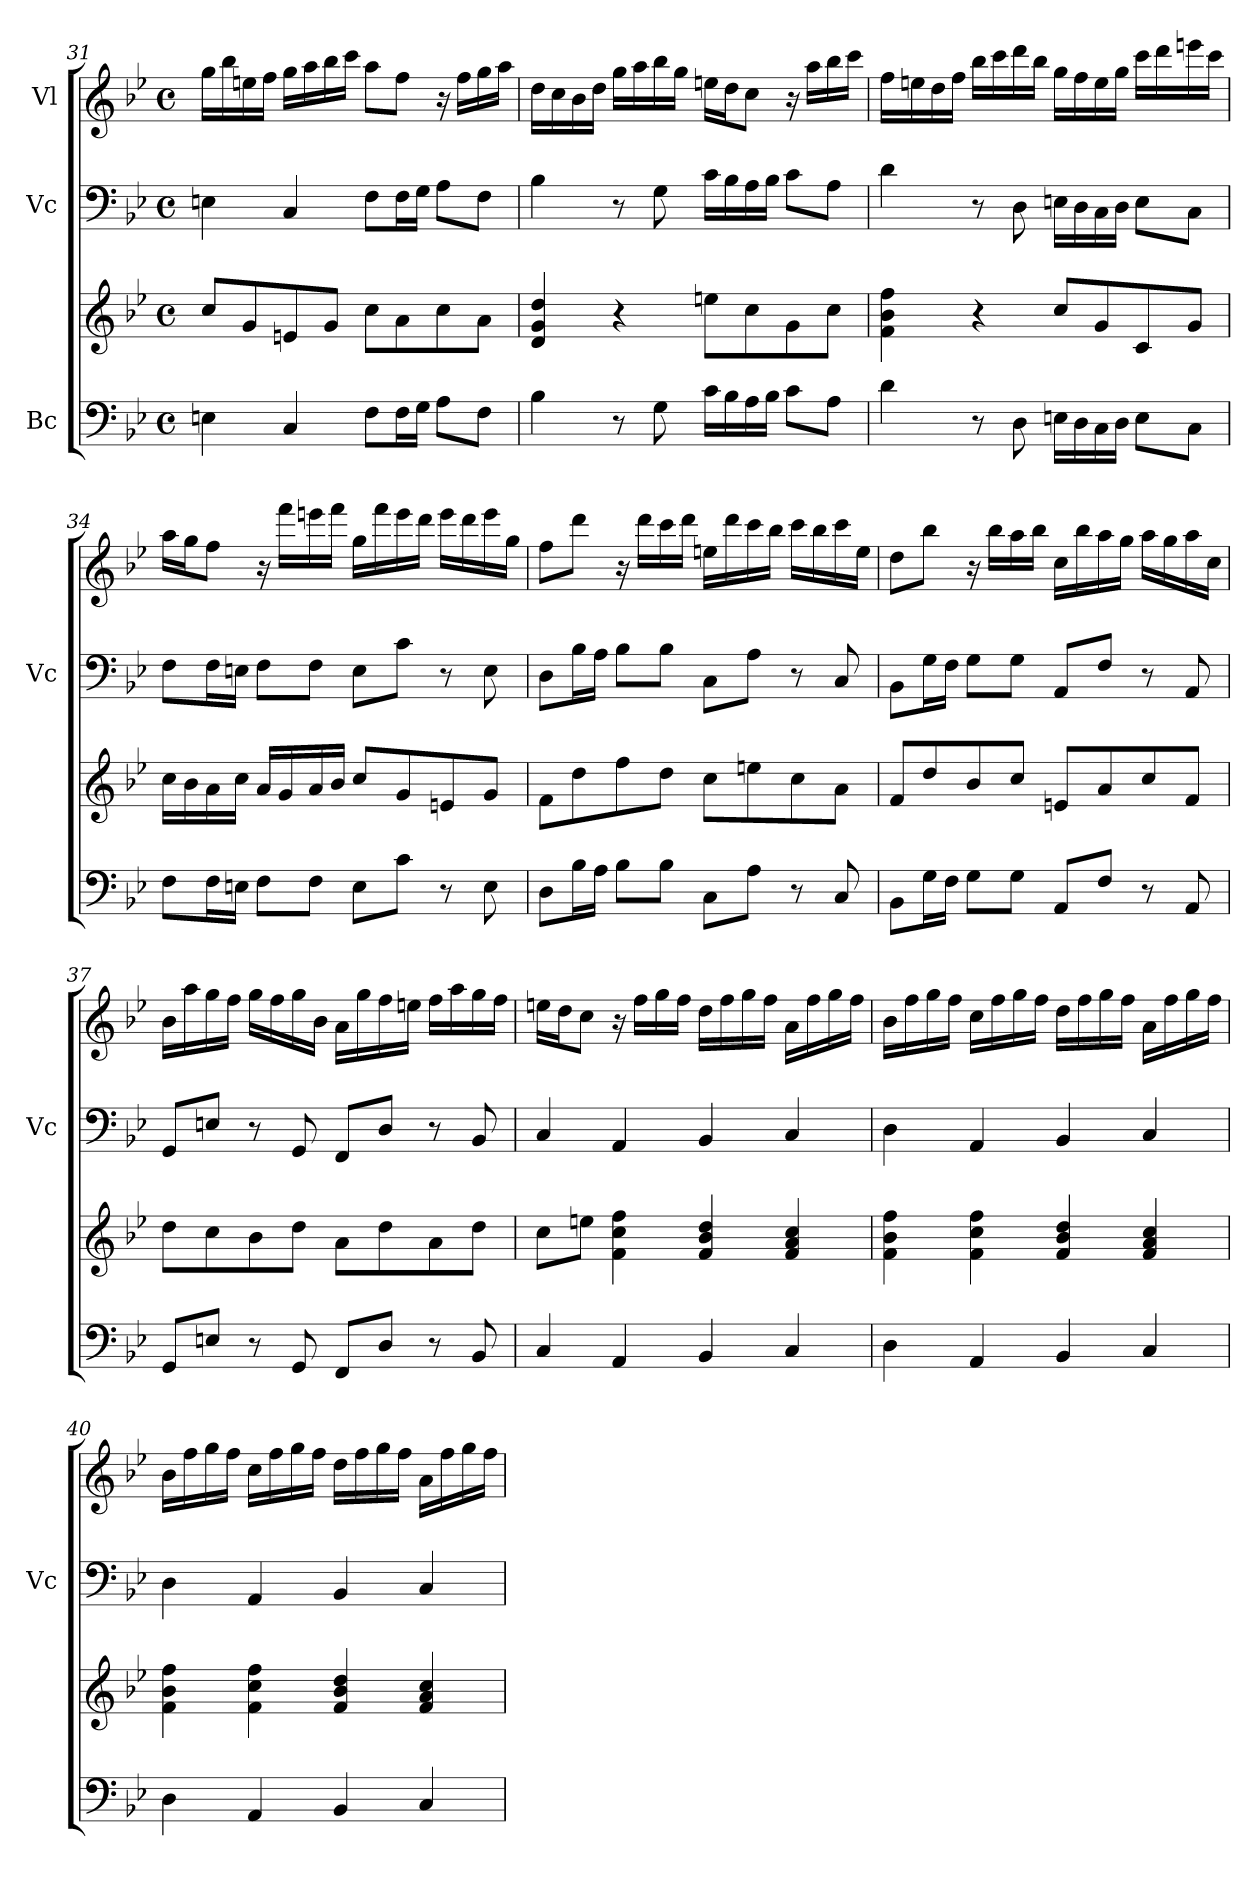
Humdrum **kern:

**kern	**kern	**kern	**kern
*part3	*part3	*part2	*part1
*staff4	*staff3	*staff2	*staff1
*I"Bc	*	*I"Vc	*I"Vl
*	*	*I'Vc	*
*clefF4	*clefG2	*clefF4	*clefG2
*k[b-e-]	*k[b-e-]	*k[b-e-]	*k[b-e-]
*M4/4	*M4/4	*M4/4	*M4/4
*met(c)	*met(c)	*met(c)	*met(c)
=31	=31	=31	=31
4En\	8cc/L	4En\	16gg\LL
.	.	.	16bb-\
.	8g/	.	16een\
.	.	.	16ff\JJ
4C/	8en/	4C/	16gg\LL
.	.	.	16aa\
.	8g/J	.	16bb-\
.	.	.	16ccc\JJ
8F\L	8cc\L	8F\L	8aa\L
16F\L	8a\	16F\L	8ff\J
16G\JJ	.	16G\JJ	.
8A\L	8cc\	8A\L	16r
.	.	.	16ff\LL
8F\J	8a\J	8F\J	16gg\
.	.	.	16aa\JJ
!!LO:PB:g=z
=32	=32	=32	=32
4B-\	4d/ 4g/ 4dd/	4B-\	16dd\LL
.	.	.	16cc\
.	.	.	16b-\
.	.	.	16dd\JJ
8r	4r	8r	16gg\LL
.	.	.	16aa\
8G\	.	8G\	16bb-\
.	.	.	16gg\JJ
16c\LL	8een\L	16c\LL	16een\LL
16B-\	.	16B-\	16dd\J
16A\	8cc\	16A\	8cc\J
16B-\JJ	.	16B-\JJ	.
8c\L	8g\	8c\L	16r
.	.	.	16aa\LL
8A\J	8cc\J	8A\J	16bb-\
.	.	.	16ccc\JJ
=33	=33	=33	=33
4d\	4f\ 4b-\ 4ff\	4d\	16ff\LL
.	.	.	16een\
.	.	.	16dd\
.	.	.	16ff\JJ
8r	4r	8r	16bb-\LL
.	.	.	16ccc\
8D\	.	8D\	16ddd\
.	.	.	16bb-\JJ
16En\LL	8cc/L	16En\LL	16gg\LL
16D\	.	16D\	16ff\
16C\	8g/	16C\	16ee\
16D\JJ	.	16D\JJ	16gg\JJ
8E\L	8c/	8E\L	16ccc\LL
.	.	.	16ddd\
8C\J	8g/J	8C\J	16eeen\
.	.	.	16ccc\JJ
=34	=34	=34	=34
8F\L	16cc\LL	8F\L	16aa\LL
.	16b-\	.	16gg\J
16F\L	16a\	16F\L	8ff\J
16En\JJ	16cc\JJ	16En\JJ	.
8F\L	16a/LL	8F\L	16r
.	16g/	.	16fff\LL
8F\J	16a/	8F\J	16eeen\
.	16b-/JJ	.	16fff\JJ
8E\L	8cc/L	8E\L	16gg\LL
.	.	.	16fff\
8c\J	8g/	8c\J	16eee\
.	.	.	16ddd\JJ
8r	8en/	8r	16eee\LL
.	.	.	16ddd\
8E\	8g/J	8E\	16eee\
.	.	.	16gg\JJ
!!LO:LB:g=z
=35	=35	=35	=35
8D\L	8f\L	8D\L	8ff\L
16B-\L	8dd\	16B-\L	8ddd\J
16A\JJ	.	16A\JJ	.
8B-\L	8ff\	8B-\L	16r
.	.	.	16ddd\LL
8B-\J	8dd\J	8B-\J	16ccc\
.	.	.	16ddd\JJ
8C\L	8cc\L	8C\L	16een\LL
.	.	.	16ddd\
8A\J	8een\	8A\J	16ccc\
.	.	.	16bb-\JJ
8r	8cc\	8r	16ccc\LL
.	.	.	16bb-\
8C/	8a\J	8C/	16ccc\
.	.	.	16ee\JJ
=36	=36	=36	=36
8BB-\L	8f/L	8BB-\L	8dd\L
16G\L	8dd/	16G\L	8bb-\J
16F\JJ	.	16F\JJ	.
8G\L	8b-/	8G\L	16r
.	.	.	16bb-\LL
8G\J	8cc/J	8G\J	16aa\
.	.	.	16bb-\JJ
8AA/L	8en/L	8AA/L	16cc\LL
.	.	.	16bb-\
8F/J	8a/	8F/J	16aa\
.	.	.	16gg\JJ
8r	8cc/	8r	16aa\LL
.	.	.	16gg\
8AA/	8f/J	8AA/	16aa\
.	.	.	16cc\JJ
=37	=37	=37	=37
8GG/L	8dd\L	8GG/L	16b-\LL
.	.	.	16aa\
8En/J	8cc\	8En/J	16gg\
.	.	.	16ff\JJ
8r	8b-\	8r	16gg\LL
.	.	.	16ff\
8GG/	8dd\J	8GG/	16gg\
.	.	.	16b-\JJ
8FF/L	8a\L	8FF/L	16a\LL
.	.	.	16gg\
8D/J	8dd\	8D/J	16ff\
.	.	.	16een\JJ
8r	8a\	8r	16ff\LL
.	.	.	16aa\
8BB-/	8dd\J	8BB-/	16gg\
.	.	.	16ff\JJ
!!LO:LB:g=z
=38	=38	=38	=38
4C/	8cc\L	4C/	16een\LL
.	.	.	16dd\J
.	8een\J	.	8cc\J
4AA/	4f\ 4cc\ 4ff\	4AA/	16r
.	.	.	16ff\LL
.	.	.	16gg\
.	.	.	16ff\JJ
4BB-/	4f/ 4b-/ 4dd/	4BB-/	16dd\LL
.	.	.	16ff\
.	.	.	16gg\
.	.	.	16ff\JJ
4C/	4f/ 4a/ 4cc/	4C/	16a\LL
.	.	.	16ff\
.	.	.	16gg\
.	.	.	16ff\JJ
=39	=39	=39	=39
4D\	4f\ 4b-\ 4ff\	4D\	16b-\LL
.	.	.	16ff\
.	.	.	16gg\
.	.	.	16ff\JJ
4AA/	4f\ 4cc\ 4ff\	4AA/	16cc\LL
.	.	.	16ff\
.	.	.	16gg\
.	.	.	16ff\JJ
4BB-/	4f/ 4b-/ 4dd/	4BB-/	16dd\LL
.	.	.	16ff\
.	.	.	16gg\
.	.	.	16ff\JJ
4C/	4f/ 4a/ 4cc/	4C/	16a\LL
.	.	.	16ff\
.	.	.	16gg\
.	.	.	16ff\JJ
=40	=40	=40	=40
4D\	4f\ 4b-\ 4ff\	4D\	16b-\LL
.	.	.	16ff\
.	.	.	16gg\
.	.	.	16ff\JJ
4AA/	4f\ 4cc\ 4ff\	4AA/	16cc\LL
.	.	.	16ff\
.	.	.	16gg\
.	.	.	16ff\JJ
4BB-/	4f/ 4b-/ 4dd/	4BB-/	16dd\LL
.	.	.	16ff\
.	.	.	16gg\
.	.	.	16ff\JJ
4C/	4f/ 4a/ 4cc/	4C/	16a\LL
.	.	.	16ff\
.	.	.	16gg\
.	.	.	16ff\JJ
=	=	=	=
*-	*-	*-	*-
